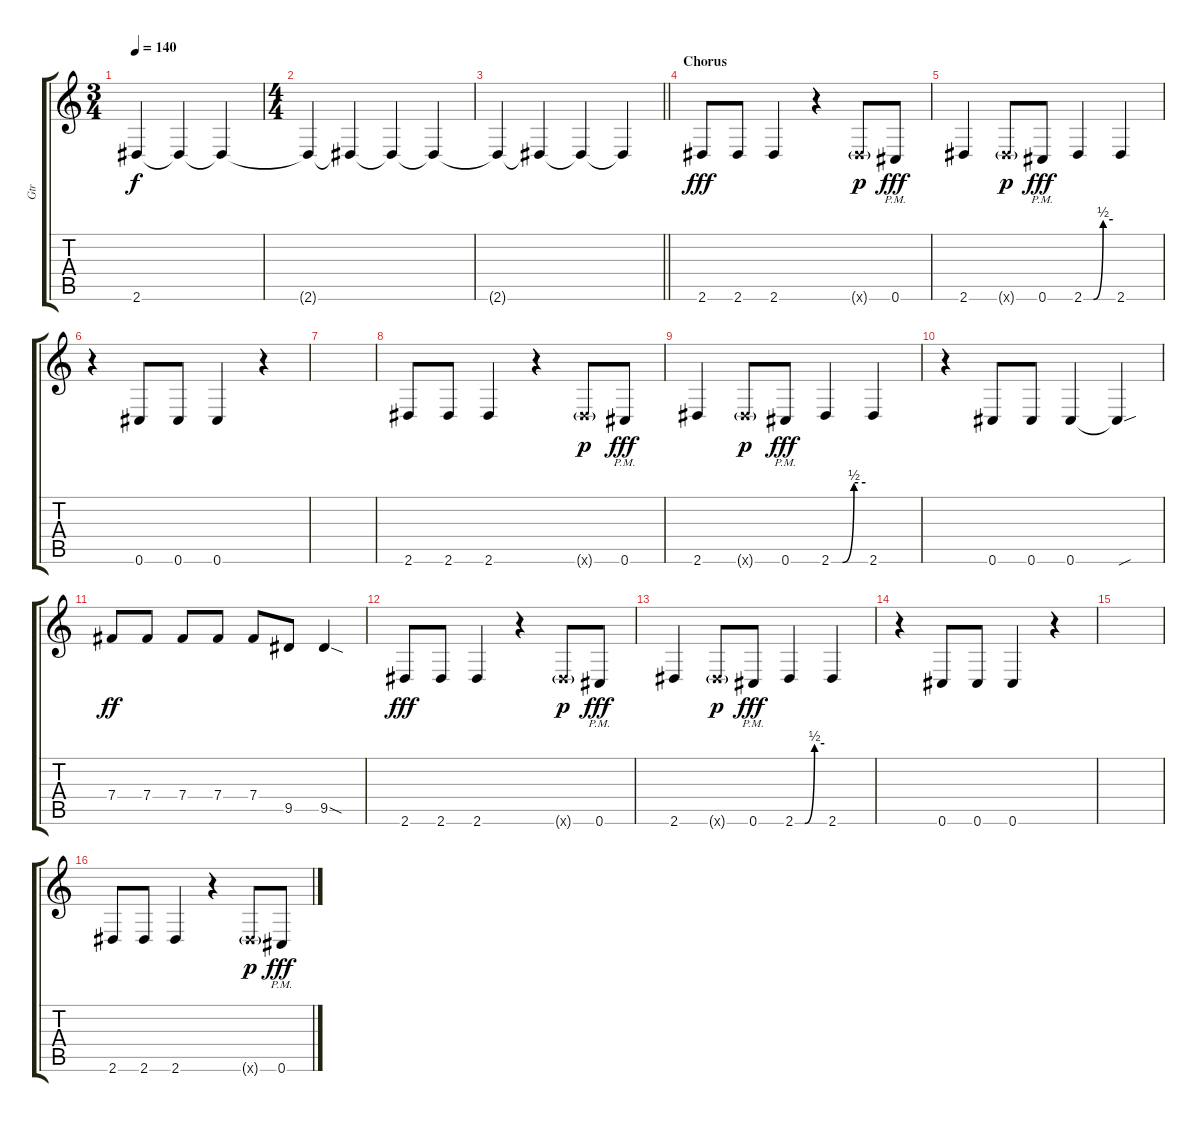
\track ("Gtr" "Gtr") {instrument distortionguitar}
\staff {score tabs}
\tuning (Db4 Ab3 E3 B2 Gb2 Db2) {hide}
\ts (3 4)
\tempo 140
\clef g2
\ks c
2.6{t}.4{dy f} 2.6{t}.4 2.6{t}.4 |
\ts (4 4)
2.6{t}.4 2.6{t}.4 2.6{t}.4 2.6{t}.4 |
\barLineRight lightlight
2.6{t}.4 2.6{t}.4 2.6{t}.4 2.6{t}.4 |
\section ("" "Chorus")
2.6.8{dy fff instrument distortionguitar} 2.6.8 2.6.4 r.4 2.6{g x}.8{dy p} 0.6{pm}.8{dy fff} |
2.6.4 2.6{g x}.8{dy p} 0.6{pm}.8{dy fff} 2.6{be (custom 0 0 20 0 40 2 60 2)}.4 2.6.4 |
r.4 0.6.8 0.6.8 0.6.4 r.4 |
|
2.6.8 2.6.8 2.6.4 r.4 2.6{g x}.8{dy p} 0.6{pm}.8{dy fff} |
2.6.4 2.6{g x}.8{dy p} 0.6{pm}.8{dy fff} 2.6{be (custom 0 0 20 0 40 2 60 2)}.4 2.6.4 |
r.4 0.6.8 0.6.8 0.6.4 0.6{sou t}.4 |
7.4.8{dy ff} 7.4.8 7.4.8 7.4.8 7.4.8 9.5.8 9.5{sod}.4 |
2.6.8{dy fff} 2.6.8 2.6.4 r.4 2.6{g x}.8{dy p} 0.6{pm}.8{dy fff} |
2.6.4 2.6{g x}.8{dy p} 0.6{pm}.8{dy fff} 2.6{be (custom 0 0 20 0 40 2 60 2)}.4 2.6.4 |
r.4 0.6.8 0.6.8 0.6.4 r.4 |
|
2.6.8 2.6.8 2.6.4 r.4 2.6{g x}.8{dy p} 0.6{pm}.8{dy fff}
